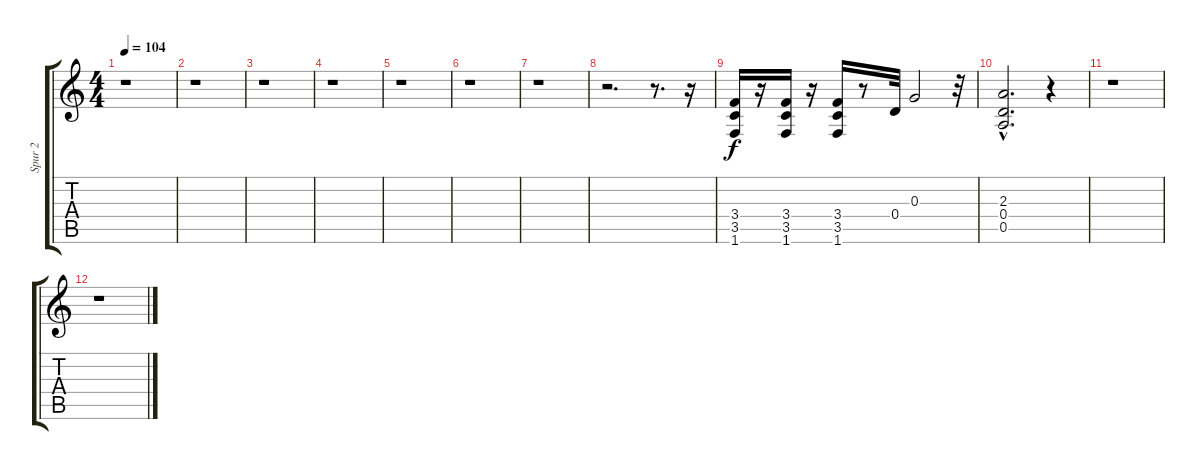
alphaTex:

\track ("Spur 2" "Spur 2") {instrument distortionguitar}
\staff {score tabs}
\tuning (E4 B3 G3 D3 A2 E2) {hide}
\ts (4 4)
\tempo 104
\clef g2
\ks c
r.1{dy f} |
r.1 |
r.1 |
r.1 |
r.1 |
r.1 |
r.1 |
r.2{d} r.8{d} r.16 |
(3.4 3.5 1.6).16 r.16 (3.4 3.5 1.6).16 r.16 (3.4 3.5 1.6).16 r.8 0.4.32 0.3.2 r.32 |
(2.3{hac} 0.4{hac} 0.5{hac}).2{d} r.4 |
r.1 |
r.1
